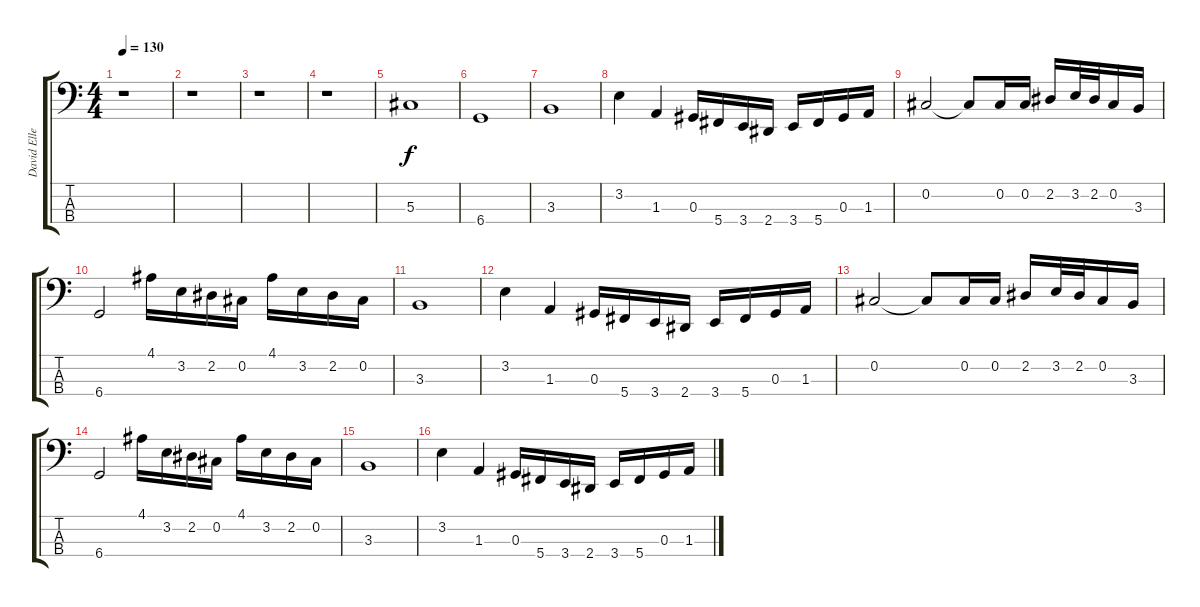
\track ("David Ellefson" "David Elle") {instrument electricbassfinger}
\staff {score tabs}
\tuning (Gb2 Db2 Ab1 Db1) {hide}
\ts (4 4)
\tempo 130
\tempo 110
\tempo 130
\clef f4
\ks c
r.1{dy f instrument electricbassfinger} |
r.1 |
r.1 |
r.1 |
5.3.1 |
6.4.1 |
3.3.1 |
3.2.4 1.3.4 0.3.16 5.4.16 3.4.16 2.4.16 3.4.16 5.4.16 0.3.16 1.3.16 |
0.2.2 0.2{t}.8 0.2.16 0.2.16 2.2.16 3.2.32 2.2.32 0.2.16 3.3.16 |
6.4.2 4.1.16 3.2.16 2.2.16 0.2.16 4.1.16 3.2.16 2.2.16 0.2.16 |
3.3.1 |
3.2.4 1.3.4 0.3.16 5.4.16 3.4.16 2.4.16 3.4.16 5.4.16 0.3.16 1.3.16 |
0.2.2 0.2{t}.8 0.2.16 0.2.16 2.2.16 3.2.32 2.2.32 0.2.16 3.3.16 |
6.4.2 4.1.16 3.2.16 2.2.16 0.2.16 4.1.16 3.2.16 2.2.16 0.2.16 |
3.3.1 |
3.2.4 1.3.4 0.3.16 5.4.16 3.4.16 2.4.16 3.4.16 5.4.16 0.3.16 1.3.16
